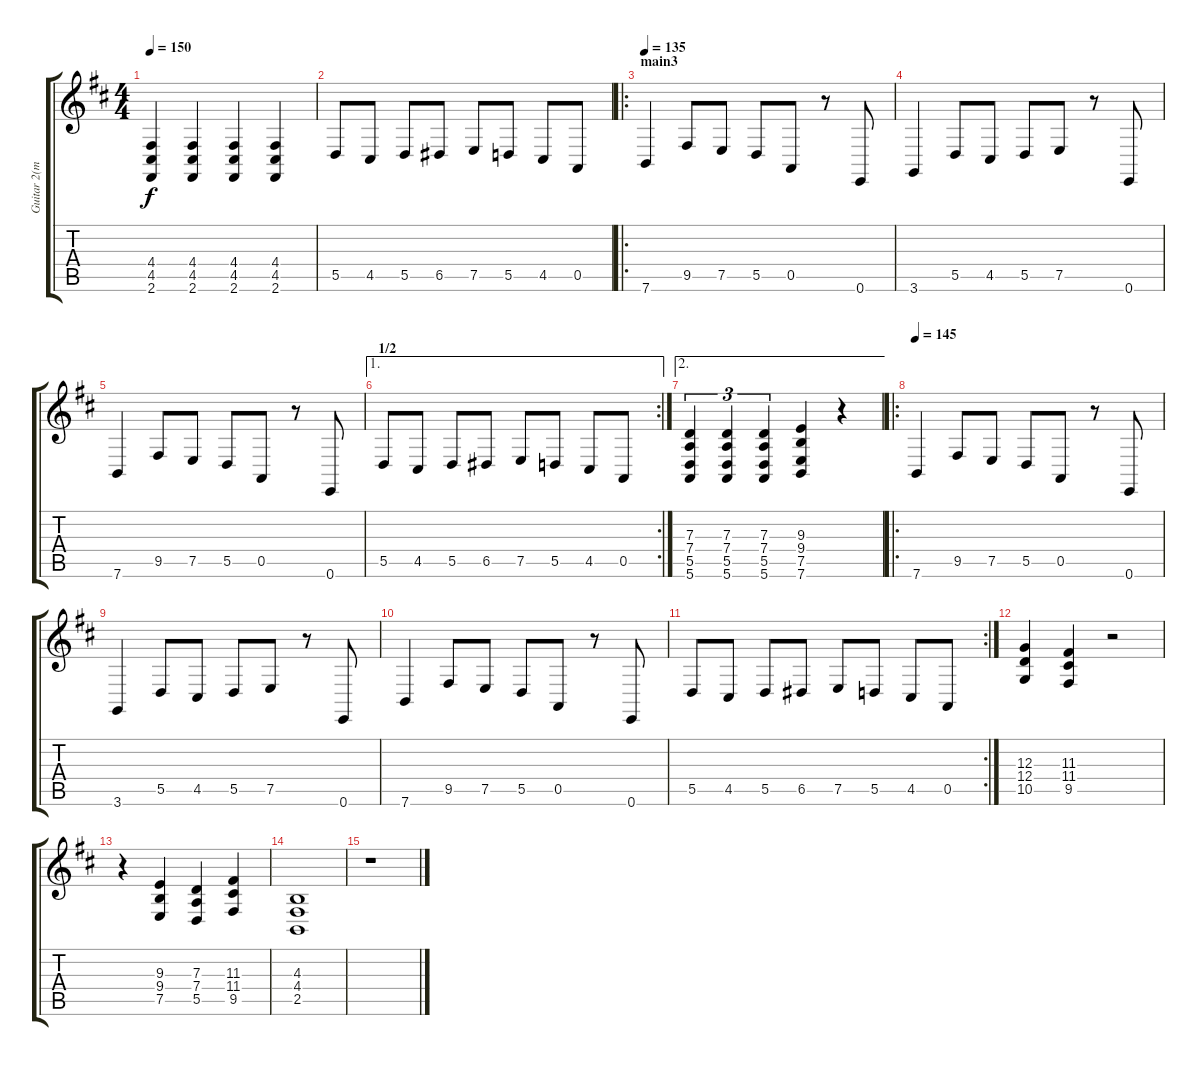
\track ("Guitar 2(main)" "Guitar 2(m") {instrument baritonesax}
\staff {score tabs}
\tuning (E4 B3 G3 D3 A2 E2) {hide}
\ts (4 4)
\tempo 150
\clef g2
\ks bminor
(4.4 4.5 2.6).4{dy f} (4.4 4.5 2.6).4 (4.4 4.5 2.6).4 (4.4 4.5 2.6).4 |
5.5.8{volume 16} 4.5.8 5.5.8 6.5.8 7.5.8 5.5.8 4.5.8 0.5.8 |
\ro
\section ("" "main3")
\tempo 135
7.6.4{volume 16} 9.5.8 7.5.8 5.5.8 0.5.8 r.8 0.6.8 |
3.6.4 5.5.8 4.5.8 5.5.8 7.5.8 r.8 0.6.8 |
7.6.4 9.5.8 7.5.8 5.5.8 0.5.8 r.8 0.6.8 |
\ae 1
\rc 2
\section ("" "1/2")
5.5.8 4.5.8 5.5.8 6.5.8 7.5.8 5.5.8 4.5.8 0.5.8 |
\ae 2
(7.3 7.4 5.5 5.6).4{tu (3 2)} (7.3 7.4 5.5 5.6).4{tu (3 2)} (7.3 7.4 5.5 5.6).4{tu (3 2)} (9.3 9.4 7.5 7.6).4 r.4 |
\ro
\tempo 145
7.6.4{volume 16} 9.5.8 7.5.8 5.5.8 0.5.8 r.8 0.6.8 |
3.6.4 5.5.8 4.5.8 5.5.8 7.5.8 r.8 0.6.8 |
7.6.4 9.5.8 7.5.8 5.5.8 0.5.8 r.8 0.6.8 |
\rc 2
5.5.8{volume 16} 4.5.8 5.5.8 6.5.8 7.5.8 5.5.8 4.5.8 0.5.8 |
(12.3 12.4 10.5).4 (11.3 11.4 9.5).4 r.2 |
r.4 (9.3 9.4 7.5).4 (7.3 7.4 5.5).4 (11.3 11.4 9.5).4 |
(4.3 4.4 2.5).1 |
r.1
